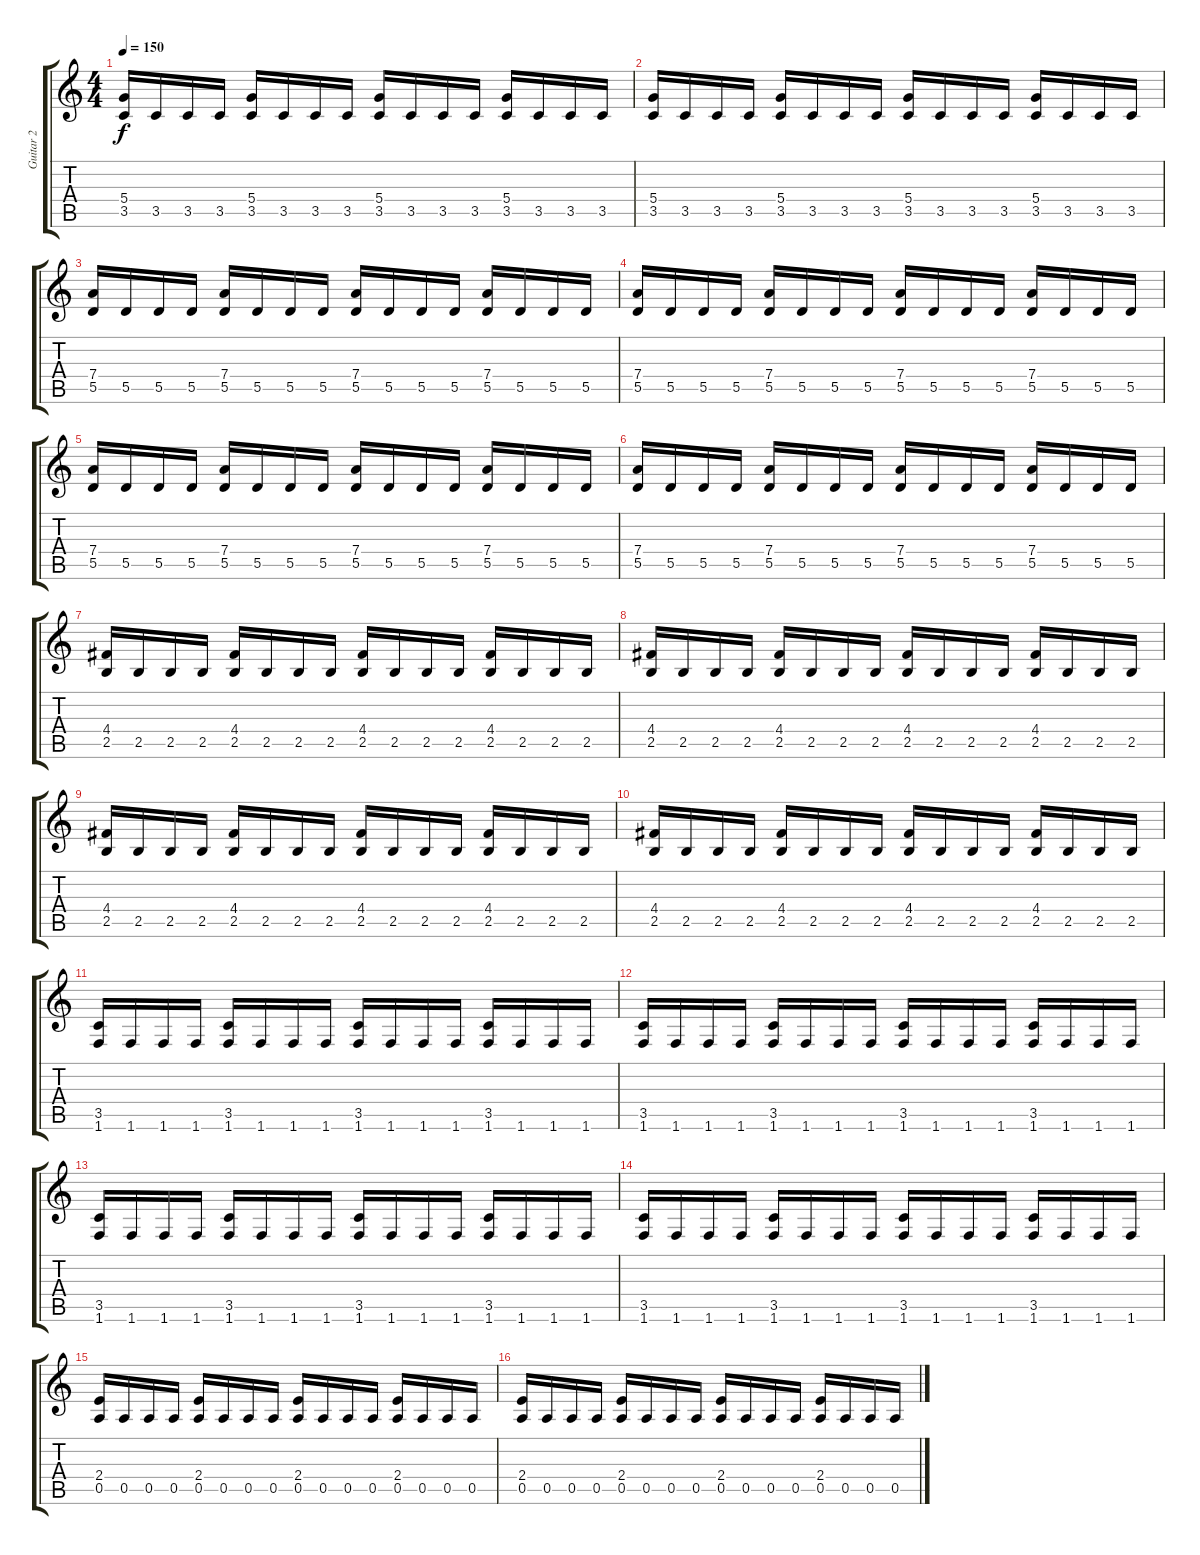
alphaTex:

\track ("Guitar 2" "Guitar 2") {instrument distortionguitar}
\staff {score tabs}
\tuning (E4 B3 G3 D3 A2 E2) {hide}
\ts (4 4)
\tempo 150
\clef g2
\ks c
(5.4 3.5).16{dy f} 3.5.16 3.5.16 3.5.16 (5.4 3.5).16 3.5.16 3.5.16 3.5.16 (5.4 3.5).16 3.5.16 3.5.16 3.5.16 (5.4 3.5).16 3.5.16 3.5.16 3.5.16 |
(5.4 3.5).16 3.5.16 3.5.16 3.5.16 (5.4 3.5).16 3.5.16 3.5.16 3.5.16 (5.4 3.5).16 3.5.16 3.5.16 3.5.16 (5.4 3.5).16 3.5.16 3.5.16 3.5.16 |
(7.4 5.5).16 5.5.16 5.5.16 5.5.16 (7.4 5.5).16 5.5.16 5.5.16 5.5.16 (7.4 5.5).16 5.5.16 5.5.16 5.5.16 (7.4 5.5).16 5.5.16 5.5.16 5.5.16 |
(7.4 5.5).16 5.5.16 5.5.16 5.5.16 (7.4 5.5).16 5.5.16 5.5.16 5.5.16 (7.4 5.5).16 5.5.16 5.5.16 5.5.16 (7.4 5.5).16 5.5.16 5.5.16 5.5.16 |
(7.4 5.5).16 5.5.16 5.5.16 5.5.16 (7.4 5.5).16 5.5.16 5.5.16 5.5.16 (7.4 5.5).16 5.5.16 5.5.16 5.5.16 (7.4 5.5).16 5.5.16 5.5.16 5.5.16 |
(7.4 5.5).16 5.5.16 5.5.16 5.5.16 (7.4 5.5).16 5.5.16 5.5.16 5.5.16 (7.4 5.5).16 5.5.16 5.5.16 5.5.16 (7.4 5.5).16 5.5.16 5.5.16 5.5.16 |
(4.4 2.5).16 2.5.16 2.5.16 2.5.16 (4.4 2.5).16 2.5.16 2.5.16 2.5.16 (4.4 2.5).16 2.5.16 2.5.16 2.5.16 (4.4 2.5).16 2.5.16 2.5.16 2.5.16 |
(4.4 2.5).16 2.5.16 2.5.16 2.5.16 (4.4 2.5).16 2.5.16 2.5.16 2.5.16 (4.4 2.5).16 2.5.16 2.5.16 2.5.16 (4.4 2.5).16 2.5.16 2.5.16 2.5.16 |
(4.4 2.5).16 2.5.16 2.5.16 2.5.16 (4.4 2.5).16 2.5.16 2.5.16 2.5.16 (4.4 2.5).16 2.5.16 2.5.16 2.5.16 (4.4 2.5).16 2.5.16 2.5.16 2.5.16 |
(4.4 2.5).16 2.5.16 2.5.16 2.5.16 (4.4 2.5).16 2.5.16 2.5.16 2.5.16 (4.4 2.5).16 2.5.16 2.5.16 2.5.16 (4.4 2.5).16 2.5.16 2.5.16 2.5.16 |
(3.5 1.6).16 1.6.16 1.6.16 1.6.16 (3.5 1.6).16 1.6.16 1.6.16 1.6.16 (3.5 1.6).16 1.6.16 1.6.16 1.6.16 (3.5 1.6).16 1.6.16 1.6.16 1.6.16 |
(3.5 1.6).16 1.6.16 1.6.16 1.6.16 (3.5 1.6).16 1.6.16 1.6.16 1.6.16 (3.5 1.6).16 1.6.16 1.6.16 1.6.16 (3.5 1.6).16 1.6.16 1.6.16 1.6.16 |
(3.5 1.6).16 1.6.16 1.6.16 1.6.16 (3.5 1.6).16 1.6.16 1.6.16 1.6.16 (3.5 1.6).16 1.6.16 1.6.16 1.6.16 (3.5 1.6).16 1.6.16 1.6.16 1.6.16 |
(3.5 1.6).16 1.6.16 1.6.16 1.6.16 (3.5 1.6).16 1.6.16 1.6.16 1.6.16 (3.5 1.6).16 1.6.16 1.6.16 1.6.16 (3.5 1.6).16 1.6.16 1.6.16 1.6.16 |
(2.4 0.5).16 0.5.16 0.5.16 0.5.16 (2.4 0.5).16 0.5.16 0.5.16 0.5.16 (2.4 0.5).16 0.5.16 0.5.16 0.5.16 (2.4 0.5).16 0.5.16 0.5.16 0.5.16 |
(2.4 0.5).16 0.5.16 0.5.16 0.5.16 (2.4 0.5).16 0.5.16 0.5.16 0.5.16 (2.4 0.5).16 0.5.16 0.5.16 0.5.16 (2.4 0.5).16 0.5.16 0.5.16 0.5.16
